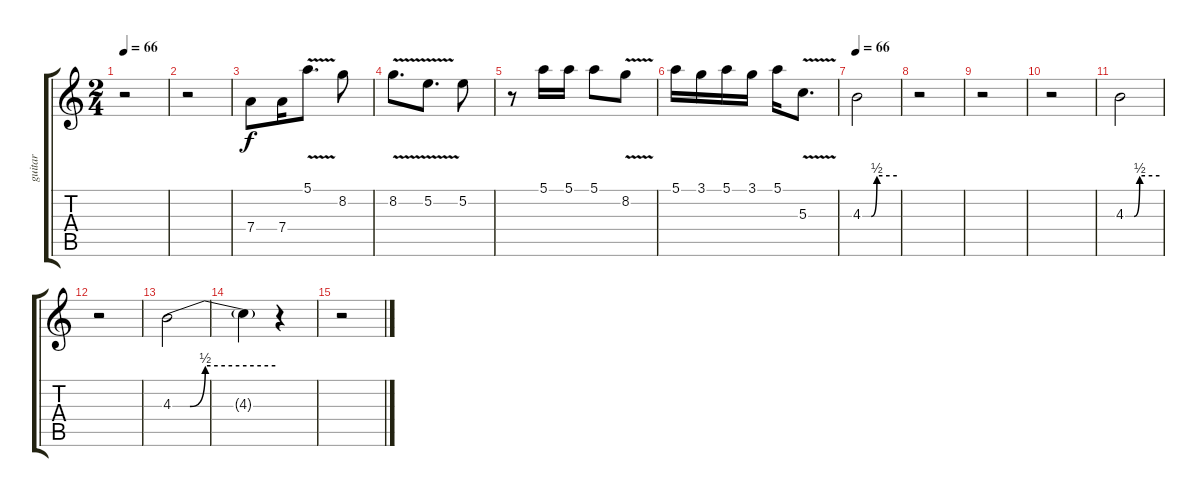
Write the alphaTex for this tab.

\track ("guitar    solo   one" "guitar    ") {instrument overdrivenguitar}
\staff {score tabs}
\tuning (E4 B3 G3 D3 A2 E2) {hide}
\ts (2 4)
\tempo 66
\clef g2
\ks c
r.2{dy f} |
r.2 |
7.4.8 7.4.16 5.1{v}.8{d} 8.2.8 |
8.2{v}.8{d} 5.2{v}.8{d} 5.2.8 |
r.8 5.1.16 5.1.16 5.1.8 8.2{v}.8 |
5.1.16 3.1.16 5.1.16 3.1.16 5.1.16 5.3{v}.8{d} |
\tempo 66
4.3{be (custom 0 0 15 0 25 2 60 2)}.2 |
r.2 |
r.2 |
r.2 |
4.3{be (custom 0 0 15 0 25 2 60 2)}.2 |
r.2 |
4.3{be (custom 0 0 10 0 19 2 60 2)}.2 |
4.3{t}.4 r.4 |
r.2
